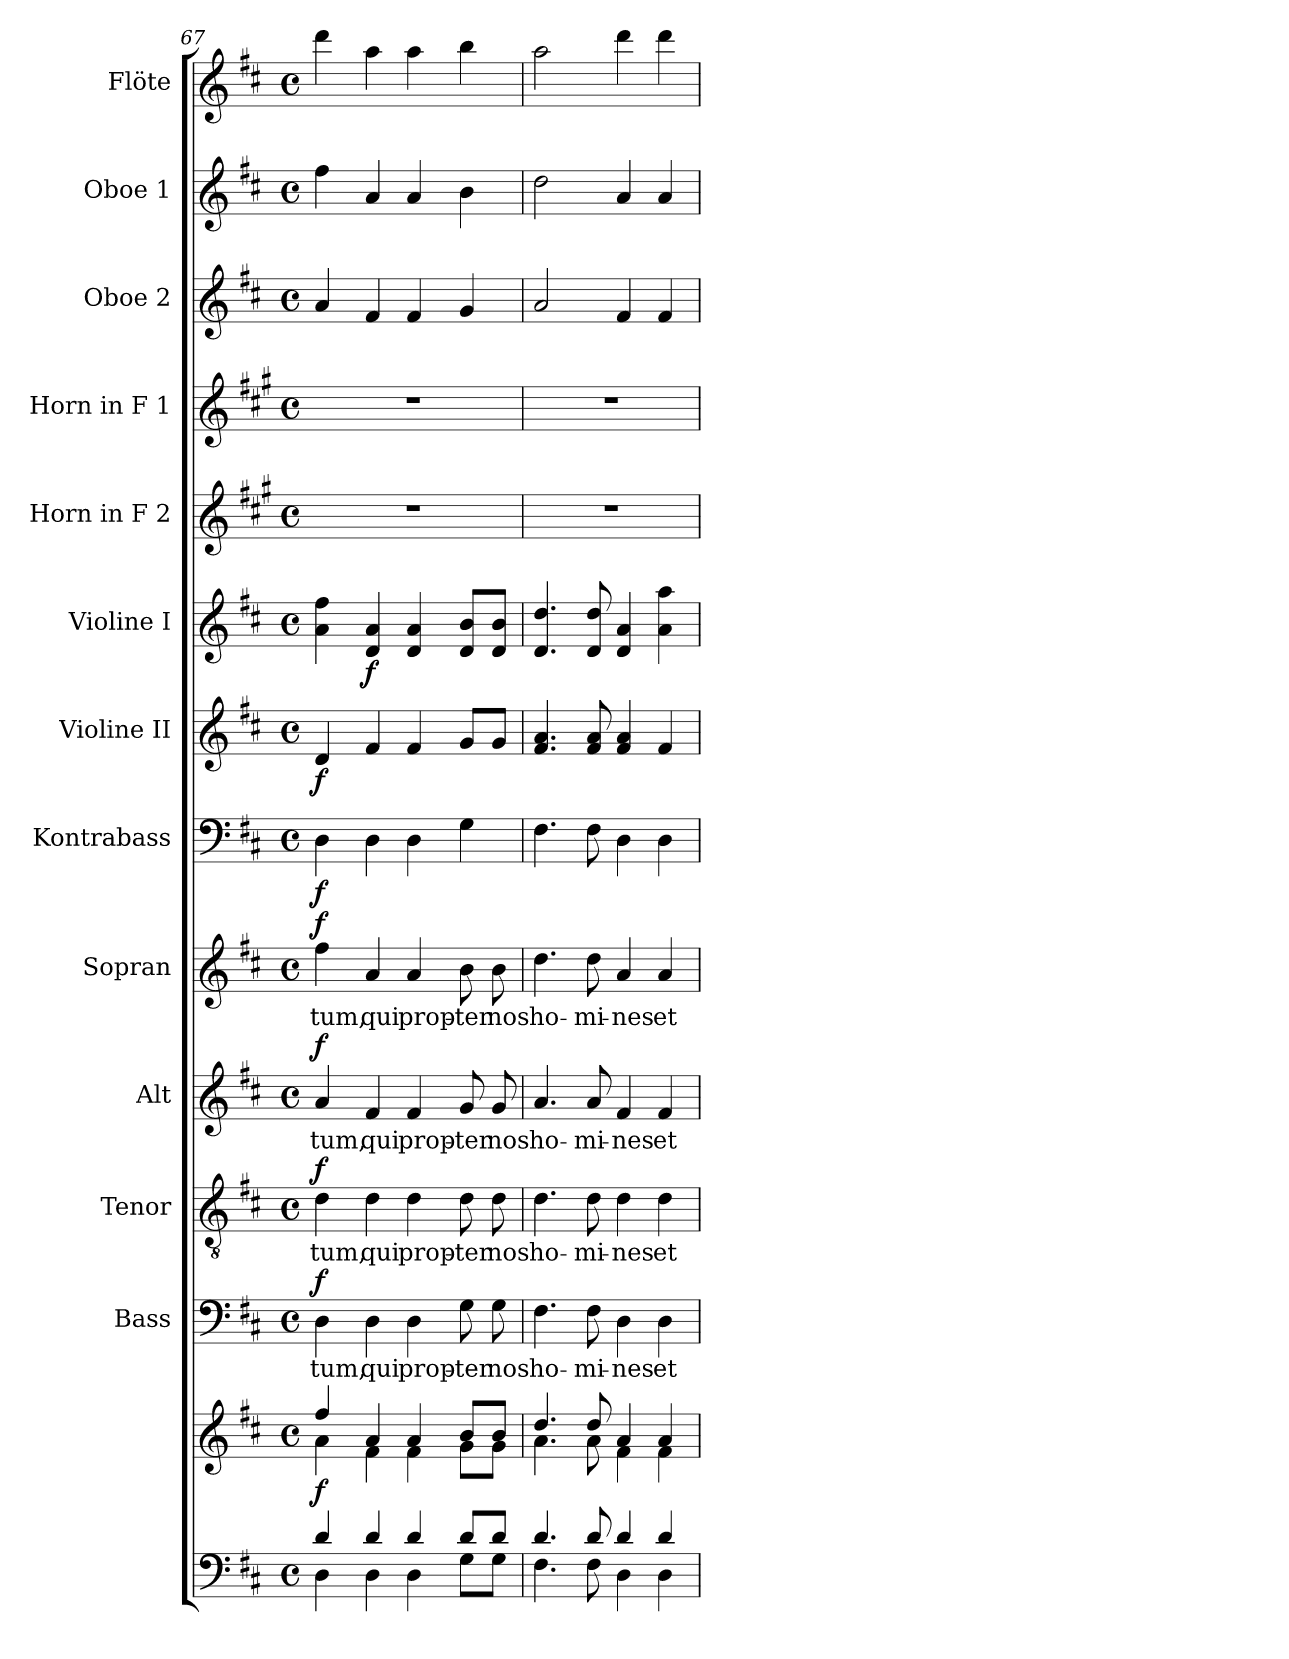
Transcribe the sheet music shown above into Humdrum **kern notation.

**kern	**kern	**dynam	**kern	**text	**dynam	**kern	**text	**dynam	**kern	**text	**dynam	**kern	**text	**dynam	**kern	**dynam	**kern	**dynam	**kern	**dynam	**kern	**kern	**kern	**kern	**kern
*part13	*part13	*part13	*part12	*part12	*part12	*part11	*part11	*part11	*part10	*part10	*part10	*part9	*part9	*part9	*part8	*part8	*part7	*part7	*part6	*part6	*part5	*part4	*part3	*part2	*part1
*staff14	*staff13	*staff13/14	*staff12	*staff12	*staff12	*staff11	*staff11	*staff11	*staff10	*staff10	*staff10	*staff9	*staff9	*staff9	*staff8	*staff8	*staff7	*staff7	*staff6	*staff6	*staff5	*staff4	*staff3	*staff2	*staff1
*	*	*	*I"Bass	*	*	*I"Tenor	*	*	*I"Alt	*	*	*I"Sopran	*	*	*I"Kontrabass	*	*I"Violine II	*	*I"Violine I	*	*I"Horn in F 2	*I"Horn in F 1	*I"Oboe 2	*I"Oboe 1	*I"Flöte
*	*	*	*I'B.	*	*	*I'T.	*	*	*I'A.	*	*	*I'S.	*	*	*I'Kb.	*	*I'Vl. II	*	*I'Vl. I	*	*	*	*I'Ob. 2	*I'Ob. 1	*I'Fl.
*clefF4	*clefG2	*	*clefF4	*	*	*clefGv2	*	*	*clefG2	*	*	*clefG2	*	*	*clefF4	*	*clefG2	*	*clefG2	*	*clefG2	*clefG2	*clefG2	*clefG2	*clefG2
*	*	*	*	*	*	*	*	*	*	*	*	*	*	*	*ITrd7c12	*	*	*	*	*	*ITrd4c7	*ITrd4c7	*	*	*
*k[f#c#]	*k[f#c#]	*	*k[f#c#]	*	*	*k[f#c#]	*	*	*k[f#c#]	*	*	*k[f#c#]	*	*	*k[f#c#]	*	*k[f#c#]	*	*k[f#c#]	*	*k[f#c#]	*k[f#c#]	*k[f#c#]	*k[f#c#]	*k[f#c#]
*D:	*D:	*	*D:	*	*	*D:	*	*	*D:	*	*	*D:	*	*	*D:	*	*D:	*	*D:	*	*D:	*D:	*D:	*D:	*D:
*M4/4	*M4/4	*	*M4/4	*	*	*M4/4	*	*	*M4/4	*	*	*M4/4	*	*	*M4/4	*	*M4/4	*	*M4/4	*	*M4/4	*M4/4	*M4/4	*M4/4	*M4/4
*met(c)	*met(c)	*	*met(c)	*	*	*met(c)	*	*	*met(c)	*	*	*met(c)	*	*	*met(c)	*	*met(c)	*	*met(c)	*	*met(c)	*met(c)	*met(c)	*met(c)	*met(c)
=67	=67	=67	=67	=67	=67	=67	=67	=67	=67	=67	=67	=67	=67	=67	=67	=67	=67	=67	=67	=67	=67	=67	=67	=67	=67
*^	*^	*	*	*	*	*	*	*	*	*	*	*	*	*	*	*	*	*	*	*	*	*	*	*	*
!	!	!	!	!LO:DY:b	!	!LO:LY:b	!LO:DY:a	!	!LO:LY:b	!LO:DY:a	!	!LO:LY:b	!LO:DY:a	!	!LO:LY:b	!LO:DY:a	!	!LO:DY:b	!	!LO:DY:b	!	!	!	!	!	!	!
4d/	4D\	4ff#/	4a\	f	4D\	-tum,	f	4d\	-tum,	f	4a/	-tum,	f	4ff#\	-tum,	f	4DD\	f	4d/	f	4a\ 4ff#\	.	1r	1r	4a/	4ff#\	4ddd\
!	!	!	!	!	!	!LO:LY:b	!	!	!LO:LY:b	!	!	!LO:LY:b	!	!	!LO:LY:b	!	!	!	!	!	!	!LO:DY:b	!	!	!	!	!
4d/	4D\	4a/	4f#\	.	4D\	qui	.	4d\	qui	.	4f#/	qui	.	4a/	qui	.	4DD\	.	4f#/	.	4d/ 4a/	f	.	.	4f#/	4a/	4aa\
!	!	!	!	!	!	!LO:LY:b	!	!	!LO:LY:b	!	!	!LO:LY:b	!	!	!LO:LY:b	!	!	!	!	!	!	!	!	!	!	!	!
4d/	4D\	4a/	4f#\	.	4D\	prop-	.	4d\	prop-	.	4f#/	prop-	.	4a/	prop-	.	4DD\	.	4f#/	.	4d/ 4a/	.	.	.	4f#/	4a/	4aa\
!	!	!	!	!	!	!LO:LY:b	!	!	!LO:LY:b	!	!	!LO:LY:b	!	!	!LO:LY:b	!	!	!	!	!	!	!	!	!	!	!	!
8d/L	8G\L	8b/L	8g\L	.	8G\	-ter	.	8d\	-ter	.	8g/	-ter	.	8b\	-ter	.	4GG\	.	8g/L	.	8d/ 8b/L	.	.	.	4g/	4b\	4bb\
!	!	!	!	!	!	!LO:LY:b	!	!	!LO:LY:b	!	!	!LO:LY:b	!	!	!LO:LY:b	!	!	!	!	!	!	!	!	!	!	!	!
8d/J	8G\J	8b/J	8g\J	.	8G\	nos	.	8d\	nos	.	8g/	nos	.	8b\	nos	.	.	.	8g/J	.	8d/ 8b/J	.	.	.	.	.	.
=68	=68	=68	=68	=68	=68	=68	=68	=68	=68	=68	=68	=68	=68	=68	=68	=68	=68	=68	=68	=68	=68	=68	=68	=68	=68	=68	=68
!	!	!	!	!	!	!LO:LY:b	!	!	!LO:LY:b	!	!	!LO:LY:b	!	!	!LO:LY:b	!	!	!	!	!	!	!	!	!	!	!	!
4.d/	4.F#\	4.dd/	4.a\	.	4.F#\	ho-	.	4.d\	ho-	.	4.a/	ho-	.	4.dd\	ho-	.	4.FF#\	.	4.f#/ 4.a/	.	4.d/ 4.dd/	.	1r	1r	2a/	2dd\	2aa\
!	!	!	!	!	!	!LO:LY:b	!	!	!LO:LY:b	!	!	!LO:LY:b	!	!	!LO:LY:b	!	!	!	!	!	!	!	!	!	!	!	!
8d/	8F#\	8dd/	8a\	.	8F#\	-mi-	.	8d\	-mi-	.	8a/	-mi-	.	8dd\	-mi-	.	8FF#\	.	8f#/ 8a/	.	8d/ 8dd/	.	.	.	.	.	.
!	!	!	!	!	!	!LO:LY:b	!	!	!LO:LY:b	!	!	!LO:LY:b	!	!	!LO:LY:b	!	!	!	!	!	!	!	!	!	!	!	!
4d/	4D\	4a/	4f#\	.	4D\	-nes	.	4d\	-nes	.	4f#/	-nes	.	4a/	-nes	.	4DD\	.	4f#/ 4a/	.	4d/ 4a/	.	.	.	4f#/	4a/	4ddd\
!	!	!	!	!	!	!LO:LY:b	!	!	!LO:LY:b	!	!	!LO:LY:b	!	!	!LO:LY:b	!	!	!	!	!	!	!	!	!	!	!	!
4d/	4D\	4a/	4f#\	.	4D\	et	.	4d\	et	.	4f#/	et	.	4a/	et	.	4DD\	.	4f#/	.	4a\ 4aa\	.	.	.	4f#/	4a/	4ddd\
*v	*v	*	*	*	*	*	*	*	*	*	*	*	*	*	*	*	*	*	*	*	*	*	*	*	*	*	*
*	*v	*v	*	*	*	*	*	*	*	*	*	*	*	*	*	*	*	*	*	*	*	*	*	*	*	*
=	=	=	=	=	=	=	=	=	=	=	=	=	=	=	=	=	=	=	=	=	=	=	=	=	=
*-	*-	*-	*-	*-	*-	*-	*-	*-	*-	*-	*-	*-	*-	*-	*-	*-	*-	*-	*-	*-	*-	*-	*-	*-	*-
